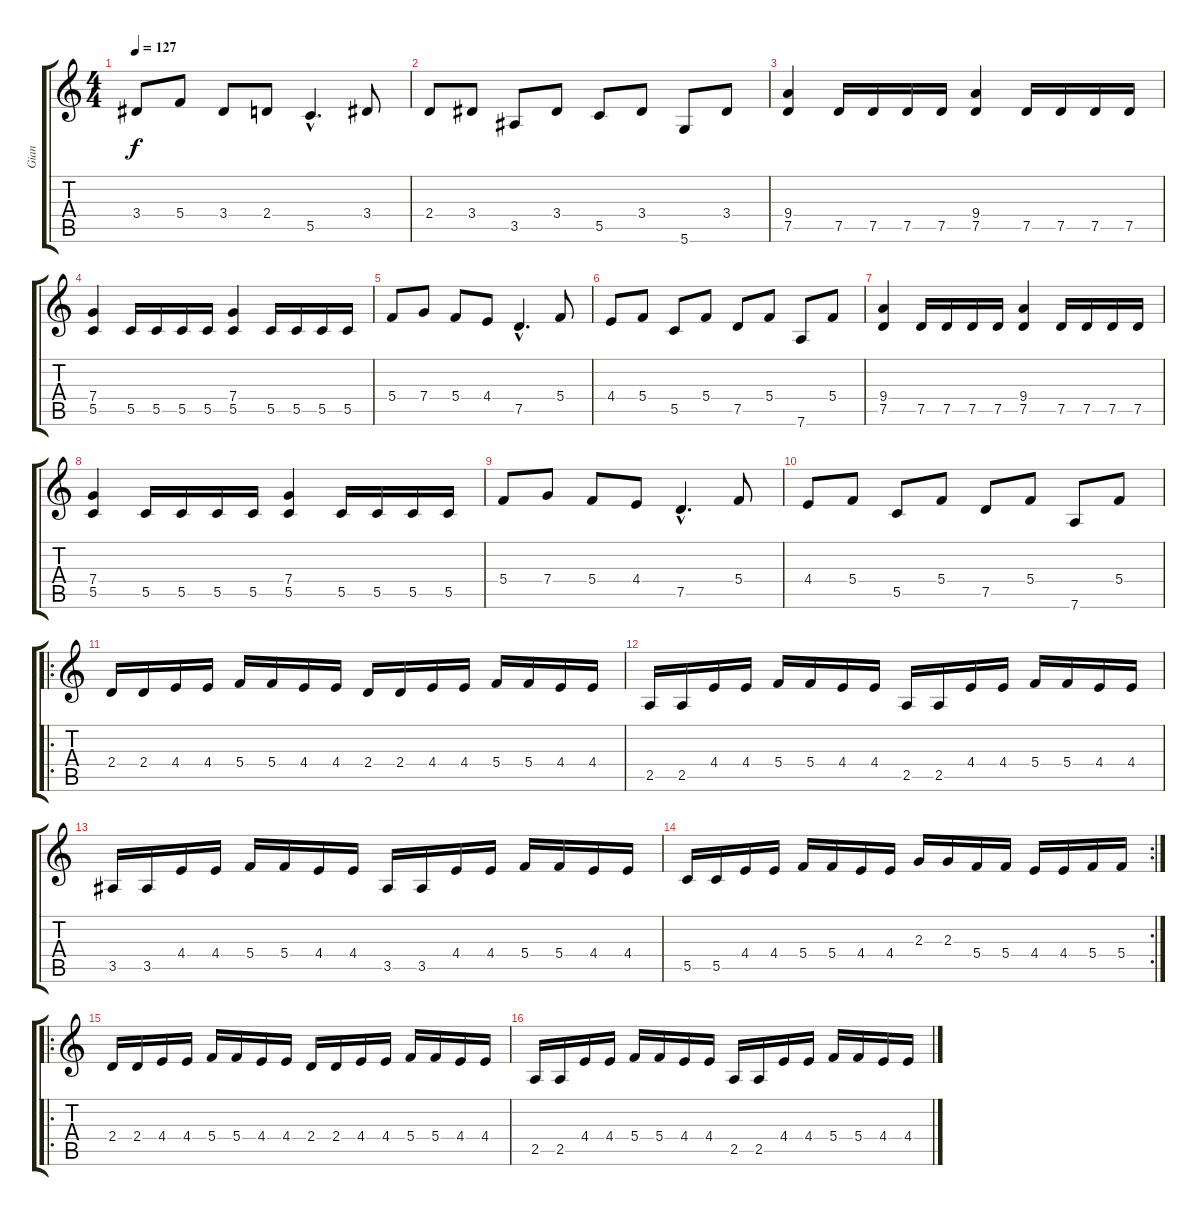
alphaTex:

\track ("Gian" "Gian") {instrument distortionguitar}
\staff {score tabs}
\tuning (D4 A3 F3 C3 G2 D2) {hide}
\ts (4 4)
\tempo 127
\clef g2
\ks c
3.4.8{dy f} 5.4.8 3.4.8 2.4.8 5.5{hac}.4{d} 3.4.8 |
2.4.8 3.4.8 3.5.8 3.4.8 5.5.8 3.4.8 5.6.8 3.4.8 |
(9.4 7.5).4 7.5.16 7.5.16 7.5.16 7.5.16 (9.4 7.5).4 7.5.16 7.5.16 7.5.16 7.5.16 |
(7.4 5.5).4 5.5.16 5.5.16 5.5.16 5.5.16 (7.4 5.5).4 5.5.16 5.5.16 5.5.16 5.5.16 |
5.4.8 7.4.8 5.4.8 4.4.8 7.5{hac}.4{d} 5.4.8 |
4.4.8 5.4.8 5.5.8 5.4.8 7.5.8 5.4.8 7.6.8 5.4.8 |
(9.4 7.5).4 7.5.16 7.5.16 7.5.16 7.5.16 (9.4 7.5).4 7.5.16 7.5.16 7.5.16 7.5.16 |
(7.4 5.5).4 5.5.16 5.5.16 5.5.16 5.5.16 (7.4 5.5).4 5.5.16 5.5.16 5.5.16 5.5.16 |
5.4.8 7.4.8 5.4.8 4.4.8 7.5{hac}.4{d} 5.4.8 |
4.4.8 5.4.8 5.5.8 5.4.8 7.5.8 5.4.8 7.6.8 5.4.8 |
\ro
2.4.16 2.4.16 4.4.16 4.4.16 5.4.16 5.4.16 4.4.16 4.4.16 2.4.16 2.4.16 4.4.16 4.4.16 5.4.16 5.4.16 4.4.16 4.4.16 |
2.5.16 2.5.16 4.4.16 4.4.16 5.4.16 5.4.16 4.4.16 4.4.16 2.5.16 2.5.16 4.4.16 4.4.16 5.4.16 5.4.16 4.4.16 4.4.16 |
3.5.16 3.5.16 4.4.16 4.4.16 5.4.16 5.4.16 4.4.16 4.4.16 3.5.16 3.5.16 4.4.16 4.4.16 5.4.16 5.4.16 4.4.16 4.4.16 |
\rc 2
5.5.16 5.5.16 4.4.16 4.4.16 5.4.16 5.4.16 4.4.16 4.4.16 2.3.16 2.3.16 5.4.16 5.4.16 4.4.16 4.4.16 5.4.16 5.4.16 |
\ro
2.4.16 2.4.16 4.4.16 4.4.16 5.4.16 5.4.16 4.4.16 4.4.16 2.4.16 2.4.16 4.4.16 4.4.16 5.4.16 5.4.16 4.4.16 4.4.16 |
2.5.16 2.5.16 4.4.16 4.4.16 5.4.16 5.4.16 4.4.16 4.4.16 2.5.16 2.5.16 4.4.16 4.4.16 5.4.16 5.4.16 4.4.16 4.4.16
